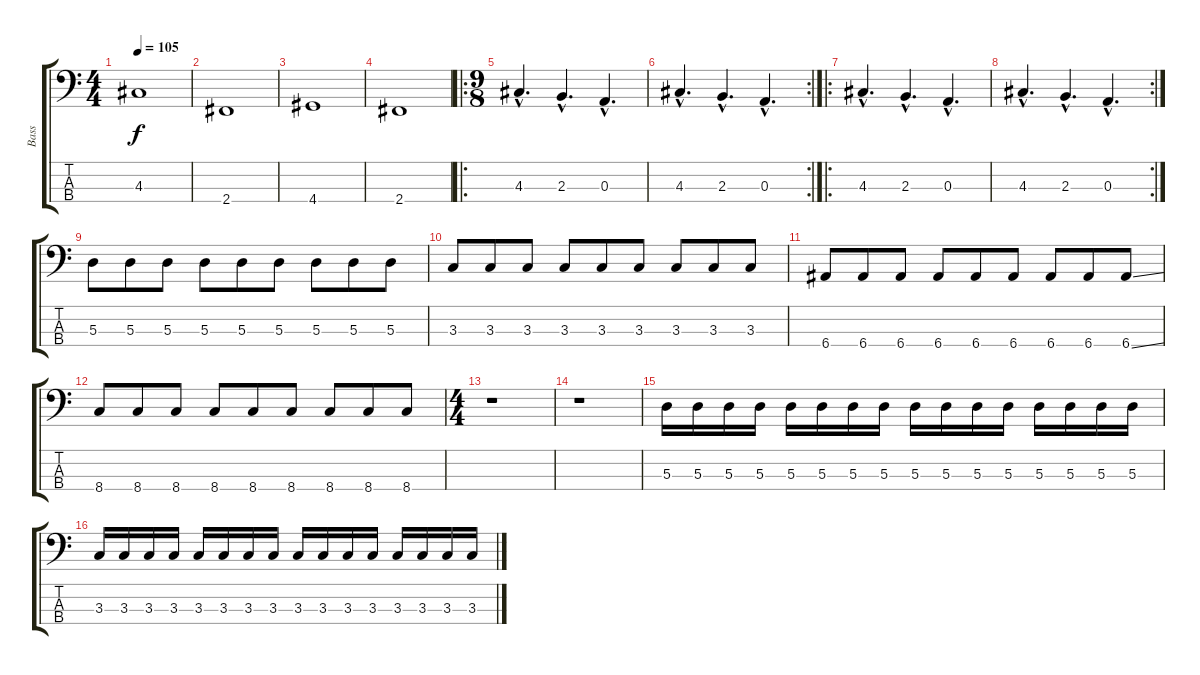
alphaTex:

\track ("Bass" "Bass") {instrument electricbassfinger}
\staff {score tabs}
\tuning (G2 D2 A1 E1) {hide}
\ts (4 4)
\tempo 105
\clef f4
\ks c
4.3.1{dy f} |
2.4.1 |
4.4.1 |
2.4.1 |
\ro
\ts (9 8)
4.3{hac}.4{d} 2.3{hac}.4{d} 0.3{hac}.4{d} |
\rc 2
4.3{hac}.4{d} 2.3{hac}.4{d} 0.3{hac}.4{d} |
\ro
4.3{hac}.4{d} 2.3{hac}.4{d} 0.3{hac}.4{d} |
\rc 2
4.3{hac}.4{d} 2.3{hac}.4{d} 0.3{hac}.4{d} |
5.3.8 5.3.8 5.3.8 5.3.8 5.3.8 5.3.8 5.3.8 5.3.8 5.3.8 |
3.3.8 3.3.8 3.3.8 3.3.8 3.3.8 3.3.8 3.3.8 3.3.8 3.3.8 |
6.4.8 6.4.8 6.4.8 6.4.8 6.4.8 6.4.8 6.4.8 6.4.8 6.4{ss}.8 |
8.4.8 8.4.8 8.4.8 8.4.8 8.4.8 8.4.8 8.4.8 8.4.8 8.4.8 |
\ts (4 4)
r.1 |
r.1 |
5.3.16 5.3.16 5.3.16 5.3.16 5.3.16 5.3.16 5.3.16 5.3.16 5.3.16 5.3.16 5.3.16 5.3.16 5.3.16 5.3.16 5.3.16 5.3.16 |
3.3.16 3.3.16 3.3.16 3.3.16 3.3.16 3.3.16 3.3.16 3.3.16 3.3.16 3.3.16 3.3.16 3.3.16 3.3.16 3.3.16 3.3.16 3.3.16
